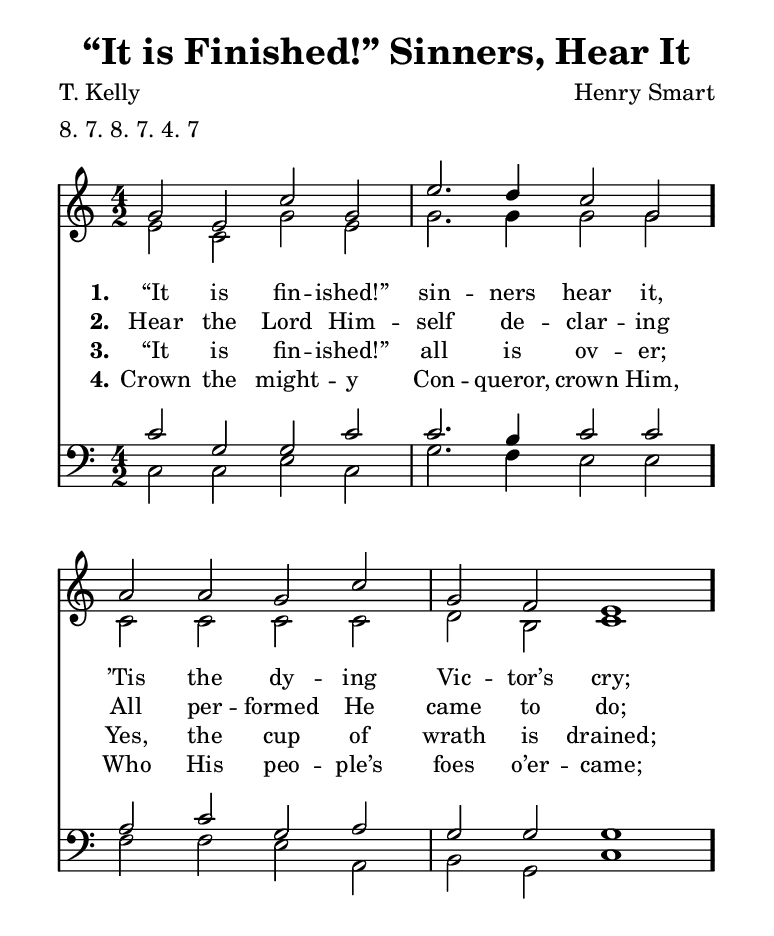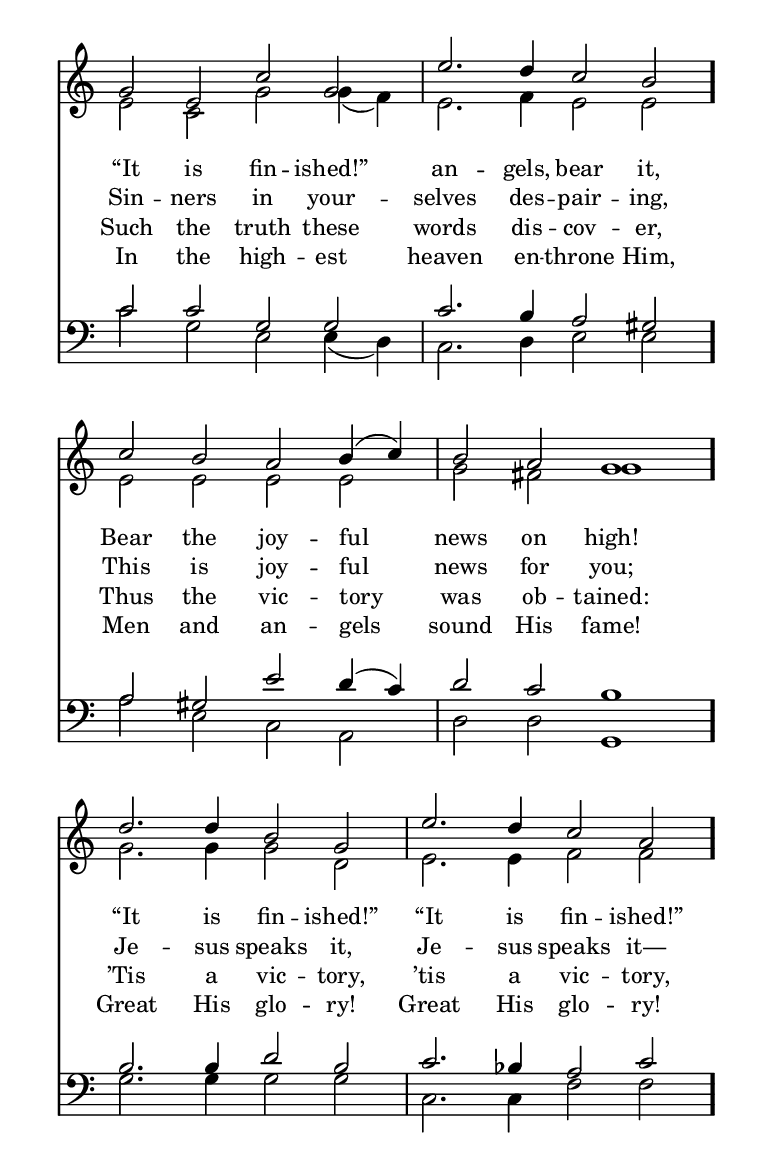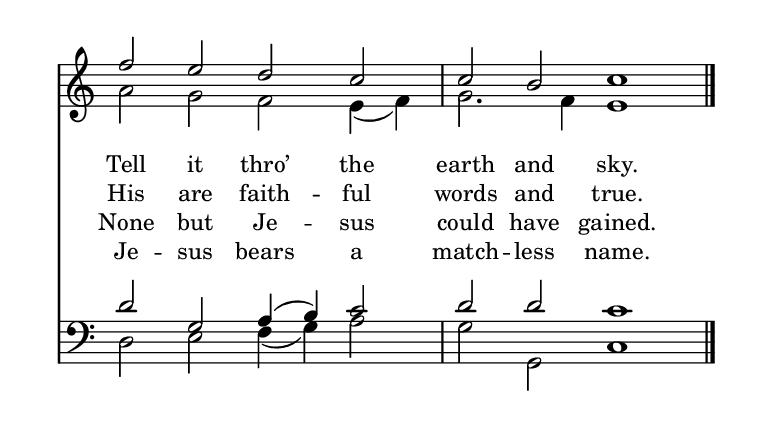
\include "common/global.ily"
\paper {
  \include "common/paper.ily"
  ragged-bottom = ##t
  ragged-last-bottom = ##t
  systems-per-page = #(cond (is-eogsized 3) (#t #f))
  %page-count = ##f
}

\header{
  hymnnumber = "81"
  title = "“It is Finished!” Sinners, Hear It"
  tunename = "Regent Square"
  meter = "8. 7. 8. 7. 4. 7"
  poet = "T. Kelly"
  composer = "Henry Smart"
  %copyright = ""
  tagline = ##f
}

% for fermata in MIDI
ta = { \tempo 4=170 }
tb = { \tempo 4=85  }

patternAA = { c2 c2 c2 c2      | c2. c4 c2 c2 }
patternAB = { c2 c2 c2 c4( c4) | c2. c4 c2 c2 }

patternBA = { c2 c2 c2 c2      | c2  c2 c1 }
patternBB = { c2 c2 c2 c4( c4) | c2  c2 c1 }
patternBC = { c2 c2 c2 c4( c4) | c2. c4 c1 }
patternBD = { c2 c2 c4( c4) c2 | c2  c2 c1 }

patternCA = { c2. c4 c2 c2 }

global = {
  \include "common/overrides.ily"
  \override Staff.TimeSignature.style = #'()
  \time 4/2
  \override Score.MetronomeMark.transparent = ##t % hide all fermata changes too
  \ta
  \key c \major
  %\partial 4
  \autoBeamOff
}

notesSoprano = {
\global
\relative c'' {

  \changePitch \patternAA { g e c' g | e' d c g }
  \changePitch \patternBA { a a g c | g f e }
  \changePitch \patternAA { g e c' g | e' d c b }
  \changePitch \patternBB { c b a b c | b a g }
  \changePitch \patternCA { d' d b g | e' d c a }
  \changePitch \patternBA { f' e d c | c b c }

  \bar "|."

}
}

notesAlto = {
\global
\relative e' {

  \changePitch \patternAA { e c g' e | g g g g }
  \changePitch \patternBA { c, c c c | d b c }
  \changePitch \patternAB { e c g' g f | e f e e }
  \changePitch \patternBA { e e e e | g fis g }
  \changePitch \patternCA { g g g d | e e f f }
  \changePitch \patternBC { a g f e f | g f e }

}
}

notesTenor = {
\global
\relative a {

  \changePitch \patternAA { c g g c | c b c c }
  \changePitch \patternBA { a c g a | g g g }
  \changePitch \patternAA { c c g g | c b a gis }
  \changePitch \patternBB { a gis e' d c | d c b }
  \changePitch \patternCA { b b d b | c bes a c }
  \changePitch \patternBD { d g, a b c | d d c }

}
}

notesBass = {
\global
\relative f {

  \changePitch \patternAA { c c e c | g' f e e }
  \changePitch \patternBA { f f e a, | b g c }
  \changePitch \patternAB { c' g e e d | c d e e }
  \changePitch \patternBA { a e c a | d d g, }
  \changePitch \patternCA { g' g g g | c, c f f }
  \changePitch \patternBD { d e f g a | g g, c }

}
}

wordsA = \lyricmode {
\set stanza = "1."

“It is fin -- ished!” sin -- ners hear it, \bar "."
’Tis the dy -- ing Vic -- tor’s cry; \bar "." \break
“It is fin -- ished!” an -- gels, bear it, \bar "."
Bear the joy -- ful news on high! \bar "." \break
% each segment of the 4-beat line should appear only once in the TXT output, to
% accomodate other tunes
“It is fin -- ished!” %{HIDE>%} “It is fin -- ished!” %{<HIDE%} \bar "."
Tell it thro’ the earth and sky. \bar "." \break

}

wordsB = \lyricmode {
\set stanza = "2."

Hear the Lord Him -- self de -- clar -- ing
All per -- formed He came to do;
Sin -- ners in your -- selves des -- pair -- ing,
This is joy -- ful news for you;
%{HIDE>%} Je -- sus speaks it, %{<HIDE%} Je -- sus speaks it—
His are faith -- ful words and true.

}

wordsC = \lyricmode {
\set stanza = "3."

“It is fin -- ished!” all is ov -- er;
Yes, the cup of wrath is drained;
Such the truth these words dis -- cov -- er,
Thus the vic -- tory was ob -- tained:
’Tis a vic -- tory, %{HIDE>%} ’tis a vic -- tory, %{<HIDE%}
None but Je -- sus could have gained.

}

wordsD = \lyricmode {
\set stanza = "4."

Crown the might -- y Con -- queror, crown Him,
Who His peo -- ple’s foes o’er -- came;
In the high -- est heaven en -- throne Him,
Men and an -- gels sound His fame!
%{HIDE>%} Great His glo -- ry! %{<HIDE%} Great His glo -- ry!
Je -- sus bears a match -- less name.

}

\score {
  \context ChoirStaff <<
    \context Staff = upper <<
      \set ChoirStaff.systemStartDelimiter = #'SystemStartBar
      \context Voice  = sopranos { \voiceOne << \notesSoprano >> }
      \context Voice  = altos { \voiceTwo << \notesAlto >> }
      \context Lyrics = one   \lyricsto sopranos \wordsA
      \context Lyrics = two   \lyricsto sopranos \wordsB
      \context Lyrics = three \lyricsto sopranos \wordsC
      \context Lyrics = four  \lyricsto sopranos \wordsD
    >>
    \context Staff = men <<
      \clef bass
      \context Voice  = tenors { \voiceOne << \notesTenor >> }
      \context Voice  = basses { \voiceTwo << \notesBass >> }
    >>
  >>
  \layout {
    \include "common/layout.ily"
  }
  \midi{
    \include "common/midi.ily"
  }
}

\version "2.18.0"  % necessary for upgrading to future LilyPond versions.

% vi:set et ts=2 sw=2 ai nocindent syntax=lilypond:
